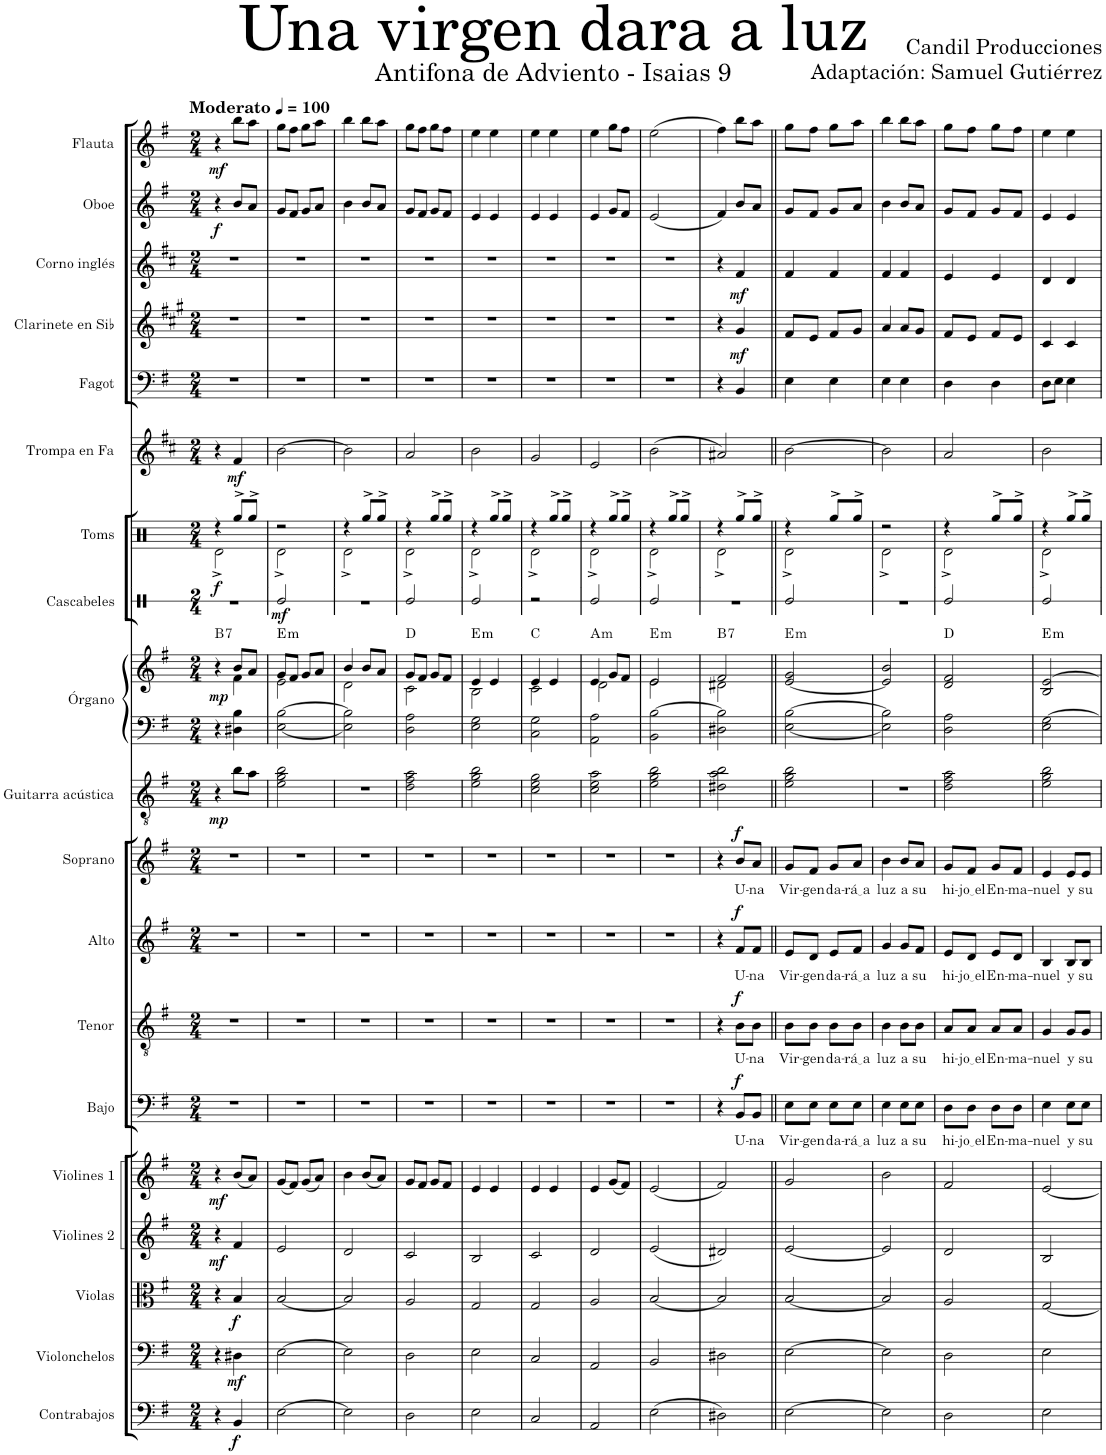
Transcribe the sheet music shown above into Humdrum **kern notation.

**kern	**dynam	**kern	**dynam	**kern	**dynam	**kern	**dynam	**kern	**dynam	**kern	**text	**dynam	**kern	**text	**dynam	**kern	**text	**dynam	**kern	**text	**dynam	**kern	**dynam	**kern	**kern	**dynam	**harte	**kern	**dynam	**kern	**dynam	**kern	**dynam	**kern	**dynam	**kern	**dynam	**kern	**kern	**dynam	**kern	**dynam
*part19	*part19	*part18	*part18	*part17	*part17	*part16	*part16	*part15	*part15	*part14	*part14	*part14	*part13	*part13	*part13	*part12	*part12	*part12	*part11	*part11	*part11	*part10	*part10	*part9	*part9	*part9	*part9	*part8	*part8	*part7	*part7	*part6	*part6	*part5	*part5	*part4	*part4	*part3	*part2	*part2	*part1	*part1
*staff20	*staff20	*staff19	*staff19	*staff18	*staff18	*staff17	*staff17	*staff16	*staff16	*staff15	*staff15	*staff15	*staff14	*staff14	*staff14	*staff13	*staff13	*staff13	*staff12	*staff12	*staff12	*staff11	*staff11	*staff10	*staff9	*staff9/10	*	*staff8	*staff8	*staff7	*staff7	*staff6	*staff6	*staff5	*staff5	*staff4	*staff4	*staff3	*staff2	*staff2	*staff1	*staff1
*I"Contrabajos	*	*I"Violonchelos	*	*I"Violas	*	*I"Violines 2	*	*I"Violines 1	*	*I"Bajo	*	*	*I"Tenor	*	*	*I"Alto	*	*	*I"Soprano	*	*	*I"Guitarra acústica	*	*I"Órgano	*	*	*	*I"Cascabeles	*	*I"Toms	*	*I"Trompa en Fa	*	*I"Fagot	*	*I"Clarinete en Sib	*	*I"Corno inglés	*I"Oboe	*	*I"Flauta	*
*I'Cbs.	*	*I'Vcs.	*	*I'Vlas.	*	*I'Vlns. 2	*	*I'Vlns. 1	*	*I'B.	*	*	*I'T.	*	*	*I'A.	*	*	*I'S.	*	*	*I'Guit.	*	*	*	*	*	*I'Casc.	*	*I'Toms	*	*	*	*I'Fg.	*	*I'Cl. en Sib	*	*I'Cor. Ingl.	*I'Ob.	*	*I'Fl.	*
*	*	*	*	*	*	*	*	*	*	*	*	*	*	*	*	*	*	*	*	*	*	*	*	*	*	*	*	*stria1	*	*	*	*	*	*	*	*	*	*	*	*	*	*
*clefF4	*	*clefF4	*	*clefC3	*	*clefG2	*	*clefG2	*	*clefF4	*	*	*clefGv2	*	*	*clefG2	*	*	*clefG2	*	*	*clefGv2	*	*clefF4	*clefG2	*	*	*clefX	*	*clefX	*	*clefG2	*	*clefF4	*	*clefG2	*	*clefG2	*clefG2	*	*clefG2	*
*Trd7c12	*	*	*	*	*	*	*	*	*	*	*	*	*	*	*	*	*	*	*	*	*	*	*	*	*	*	*	*	*	*	*	*Trd4c7	*	*	*	*Trd1c2	*	*Trd4c7	*	*	*	*
*k[f#]	*	*k[f#]	*	*k[f#]	*	*k[f#]	*	*k[f#]	*	*k[f#]	*	*	*k[f#]	*	*	*k[f#]	*	*	*k[f#]	*	*	*k[f#]	*	*k[f#]	*k[f#]	*	*	*k[]	*	*k[]	*	*k[f#c#]	*	*k[f#]	*	*k[f#c#g#]	*	*k[f#c#]	*k[f#]	*	*k[f#]	*
*M2/4	*	*M2/4	*	*M2/4	*	*M2/4	*	*M2/4	*	*M2/4	*	*	*M2/4	*	*	*M2/4	*	*	*M2/4	*	*	*M2/4	*	*M2/4	*M2/4	*	*	*M2/4	*	*M2/4	*	*M2/4	*	*M2/4	*	*M2/4	*	*M2/4	*M2/4	*	*M2/4	*
*MM100	*	*MM100	*	*MM100	*	*MM100	*	*MM100	*	*MM100	*	*	*MM100	*	*	*MM100	*	*	*MM100	*	*	*MM100	*	*MM100	*MM100	*	*	*MM100	*	*MM100	*	*MM100	*	*MM100	*	*MM100	*	*MM100	*MM100	*	*MM100	*
=1	=1	=1	=1	=1	=1	=1	=1	=1	=1	=1	=1	=1	=1	=1	=1	=1	=1	=1	=1	=1	=1	=1	=1	=1	=1	=1	=1	=1	=1	=1	=1	=1	=1	=1	=1	=1	=1	=1	=1	=1	=1	=1
*	*	*	*	*	*	*	*	*	*	*	*	*	*	*	*	*	*	*	*	*	*	*	*	*	*^	*	*	*	*	*^	*	*	*	*	*	*	*	*	*	*	*	*
!	!	!	!	!	!	!	!	!	!	!	!	!	!	!	!	!	!	!	!	!	!	!	!	!	!	!	!	!	!	!	!	!	!	!	!	!	!	!	!	!	!	!	!LO:TX:a:B:t=Moderato	!
!	!	!	!	!	!	!	!LO:DY:b	!	!LO:DY:b	!	!	!	!	!	!	!	!	!	!	!	!	!	!LO:DY:b	!	!	!	!LO:DY:b	!LO:H:kt=7	!	!	!	!	!LO:DY:b	!	!	!	!	!	!	!	!	!LO:DY:b	!	!LO:DY:b
4r	.	4r	.	4r	.	4r	mf	4r	mf	2r	.	.	2r	.	.	2r	.	.	2r	.	.	4r	mp	4r	4r	4ryy	mp	B:7	2r	.	4r	2Rd^\	f	4r	.	2r	.	2r	.	2r	4r	f	4r	mf
!	!LO:DY:b	!	!LO:DY:b	!	!LO:DY:b	!	!	!	!	!	!	!	!	!	!	!	!	!	!	!	!	!	!	!	!	!	!	!	!	!	!	!	!	!	!LO:DY:b	!	!	!	!	!	!	!	!	!
4BB/	f	4D#X\	mf	4B/	f	4f#/	.	(8b/L	.	.	.	.	.	.	.	.	.	.	.	.	.	8b\L	.	4D#X\ 4B\	8b/L	4f#\	.	.	.	.	8Rgg^/L	.	.	4f#/	mf	.	.	.	.	.	8b/L	.	8bb\L	.
.	.	.	.	.	.	.	.	8a/J)	.	.	.	.	.	.	.	.	.	.	.	.	.	8a\J	.	.	8a/J	.	.	.	.	.	8Rgg^/J	.	.	.	.	.	.	.	.	.	8a/J	.	8aa\J	.
=2	=2	=2	=2	=2	=2	=2	=2	=2	=2	=2	=2	=2	=2	=2	=2	=2	=2	=2	=2	=2	=2	=2	=2	=2	=2	=2	=2	=2	=2	=2	=2	=2	=2	=2	=2	=2	=2	=2	=2	=2	=2	=2	=2	=2
!	!	!	!	!	!	!	!	!	!	!	!	!	!	!	!	!	!	!	!	!	!	!	!	!	!	!	!	!LO:H:kt=m	!	!LO:DY:b	!	!	!	!	!	!	!	!	!	!	!	!	!	!
[2E\	.	[2E\	.	[2B/	.	2e/	.	(8g/L	.	2r	.	.	2r	.	.	2r	.	.	2r	.	.	2e\ 2g\ 2b\	.	[2E\ [2B\	8g/L	2e\	.	E:min	2Re/	mf	2r	2Rd^\	.	[2b\	.	2r	.	2r	.	2r	8g/L	.	8gg\L	.
.	.	.	.	.	.	.	.	8f#/J)	.	.	.	.	.	.	.	.	.	.	.	.	.	.	.	.	8f#/J	.	.	.	.	.	.	.	.	.	.	.	.	.	.	.	8f#/J	.	8ff#\J	.
.	.	.	.	.	.	.	.	(8g/L	.	.	.	.	.	.	.	.	.	.	.	.	.	.	.	.	8g/L	.	.	.	.	.	.	.	.	.	.	.	.	.	.	.	8g/L	.	8gg\L	.
.	.	.	.	.	.	.	.	8a/J)	.	.	.	.	.	.	.	.	.	.	.	.	.	.	.	.	8a/J	.	.	.	.	.	.	.	.	.	.	.	.	.	.	.	8a/J	.	8aa\J	.
=3	=3	=3	=3	=3	=3	=3	=3	=3	=3	=3	=3	=3	=3	=3	=3	=3	=3	=3	=3	=3	=3	=3	=3	=3	=3	=3	=3	=3	=3	=3	=3	=3	=3	=3	=3	=3	=3	=3	=3	=3	=3	=3	=3	=3
2E\]	.	2E\]	.	2B/]	.	2d/	.	4b\	.	2r	.	.	2r	.	.	2r	.	.	2r	.	.	2r	.	2E\] 2B\]	4b/	2d\	.	.	2r	.	4r	2Rd^\	.	2b\]	.	2r	.	2r	.	2r	4b\	.	4bb\	.
.	.	.	.	.	.	.	.	(8b/L	.	.	.	.	.	.	.	.	.	.	.	.	.	.	.	.	8b/L	.	.	.	.	.	8Rgg^/L	.	.	.	.	.	.	.	.	.	8b/L	.	8bb\L	.
.	.	.	.	.	.	.	.	8a/J)	.	.	.	.	.	.	.	.	.	.	.	.	.	.	.	.	8a/J	.	.	.	.	.	8Rgg^/J	.	.	.	.	.	.	.	.	.	8a/J	.	8aa\J	.
=4	=4	=4	=4	=4	=4	=4	=4	=4	=4	=4	=4	=4	=4	=4	=4	=4	=4	=4	=4	=4	=4	=4	=4	=4	=4	=4	=4	=4	=4	=4	=4	=4	=4	=4	=4	=4	=4	=4	=4	=4	=4	=4	=4	=4
2D\	.	2D\	.	2A/	.	2c/	.	8g/L	.	2r	.	.	2r	.	.	2r	.	.	2r	.	.	2d\ 2f#\ 2a\	.	2D\ 2A\	8g/L	2c\	.	D:maj	2Re/	.	4r	2Rd^\	.	2a/	.	2r	.	2r	.	2r	8g/L	.	8gg\L	.
.	.	.	.	.	.	.	.	8f#/J	.	.	.	.	.	.	.	.	.	.	.	.	.	.	.	.	8f#/J	.	.	.	.	.	.	.	.	.	.	.	.	.	.	.	8f#/J	.	8ff#\J	.
.	.	.	.	.	.	.	.	8g/L	.	.	.	.	.	.	.	.	.	.	.	.	.	.	.	.	8g/L	.	.	.	.	.	8Rgg^/L	.	.	.	.	.	.	.	.	.	8g/L	.	8gg\L	.
.	.	.	.	.	.	.	.	8f#/J	.	.	.	.	.	.	.	.	.	.	.	.	.	.	.	.	8f#/J	.	.	.	.	.	8Rgg^/J	.	.	.	.	.	.	.	.	.	8f#/J	.	8ff#\J	.
=5	=5	=5	=5	=5	=5	=5	=5	=5	=5	=5	=5	=5	=5	=5	=5	=5	=5	=5	=5	=5	=5	=5	=5	=5	=5	=5	=5	=5	=5	=5	=5	=5	=5	=5	=5	=5	=5	=5	=5	=5	=5	=5	=5	=5
!	!	!	!	!	!	!	!	!	!	!	!	!	!	!	!	!	!	!	!	!	!	!	!	!	!	!	!	!LO:H:kt=m	!	!	!	!	!	!	!	!	!	!	!	!	!	!	!	!
2E\	.	2E\	.	2G/	.	2B/	.	4e/	.	2r	.	.	2r	.	.	2r	.	.	2r	.	.	2e\ 2g\ 2b\	.	2E\ 2G\	4e/	2B\	.	E:min	2Re/	.	4r	2Rd^\	.	2b\	.	2r	.	2r	.	2r	4e/	.	4ee\	.
.	.	.	.	.	.	.	.	4e/	.	.	.	.	.	.	.	.	.	.	.	.	.	.	.	.	4e/	.	.	.	.	.	8Rgg^/L	.	.	.	.	.	.	.	.	.	4e/	.	4ee\	.
.	.	.	.	.	.	.	.	.	.	.	.	.	.	.	.	.	.	.	.	.	.	.	.	.	.	.	.	.	.	.	8Rgg^/J	.	.	.	.	.	.	.	.	.	.	.	.	.
=6	=6	=6	=6	=6	=6	=6	=6	=6	=6	=6	=6	=6	=6	=6	=6	=6	=6	=6	=6	=6	=6	=6	=6	=6	=6	=6	=6	=6	=6	=6	=6	=6	=6	=6	=6	=6	=6	=6	=6	=6	=6	=6	=6	=6
2C/	.	2C/	.	2G/	.	2c/	.	4e/	.	2r	.	.	2r	.	.	2r	.	.	2r	.	.	2c\ 2e\ 2g\	.	2C\ 2G\	4e/	2c\	.	C:maj	2r	.	4r	2Rd^\	.	2g/	.	2r	.	2r	.	2r	4e/	.	4ee\	.
.	.	.	.	.	.	.	.	4e/	.	.	.	.	.	.	.	.	.	.	.	.	.	.	.	.	4e/	.	.	.	.	.	8Rgg^/L	.	.	.	.	.	.	.	.	.	4e/	.	4ee\	.
.	.	.	.	.	.	.	.	.	.	.	.	.	.	.	.	.	.	.	.	.	.	.	.	.	.	.	.	.	.	.	8Rgg^/J	.	.	.	.	.	.	.	.	.	.	.	.	.
=7	=7	=7	=7	=7	=7	=7	=7	=7	=7	=7	=7	=7	=7	=7	=7	=7	=7	=7	=7	=7	=7	=7	=7	=7	=7	=7	=7	=7	=7	=7	=7	=7	=7	=7	=7	=7	=7	=7	=7	=7	=7	=7	=7	=7
!	!	!	!	!	!	!	!	!	!	!	!	!	!	!	!	!	!	!	!	!	!	!	!	!	!	!	!	!LO:H:kt=m	!	!	!	!	!	!	!	!	!	!	!	!	!	!	!	!
2AA/	.	2AA/	.	2A/	.	2d/	.	4e/	.	2r	.	.	2r	.	.	2r	.	.	2r	.	.	2c\ 2e\ 2a\	.	2AA\ 2A\	4e/	2d\	.	A:min	2Re/	.	4r	2Rd^\	.	2e/	.	2r	.	2r	.	2r	4e/	.	4ee\	.
.	.	.	.	.	.	.	.	(8g/L	.	.	.	.	.	.	.	.	.	.	.	.	.	.	.	.	8g/L	.	.	.	.	.	8Rgg^/L	.	.	.	.	.	.	.	.	.	8g/L	.	8gg\L	.
.	.	.	.	.	.	.	.	8f#/J)	.	.	.	.	.	.	.	.	.	.	.	.	.	.	.	.	8f#/J	.	.	.	.	.	8Rgg^/J	.	.	.	.	.	.	.	.	.	8f#/J	.	8ff#\J	.
=8	=8	=8	=8	=8	=8	=8	=8	=8	=8	=8	=8	=8	=8	=8	=8	=8	=8	=8	=8	=8	=8	=8	=8	=8	=8	=8	=8	=8	=8	=8	=8	=8	=8	=8	=8	=8	=8	=8	=8	=8	=8	=8	=8	=8
!	!	!	!	!	!	!	!	!	!	!	!	!	!	!	!	!	!	!	!	!	!	!	!	!	!	!	!	!LO:H:kt=m	!	!	!	!	!	!	!	!	!	!	!	!	!	!	!	!
(2E\	.	2BB/	.	[2B/	.	(2e/	.	(2e/	.	2r	.	.	2r	.	.	2r	.	.	2r	.	.	2e\ 2g\ 2b\	.	2BB\ [2B\	2e/	2e\	.	E:min	2Re/	.	4r	2Rd^\	.	(2b\	.	2r	.	2r	.	2r	(2e/	.	(2ee\	.
.	.	.	.	.	.	.	.	.	.	.	.	.	.	.	.	.	.	.	.	.	.	.	.	.	.	.	.	.	.	.	8Rgg^/L	.	.	.	.	.	.	.	.	.	.	.	.	.
.	.	.	.	.	.	.	.	.	.	.	.	.	.	.	.	.	.	.	.	.	.	.	.	.	.	.	.	.	.	.	8Rgg^/J	.	.	.	.	.	.	.	.	.	.	.	.	.
=9	=9	=9	=9	=9	=9	=9	=9	=9	=9	=9	=9	=9	=9	=9	=9	=9	=9	=9	=9	=9	=9	=9	=9	=9	=9	=9	=9	=9	=9	=9	=9	=9	=9	=9	=9	=9	=9	=9	=9	=9	=9	=9	=9	=9
!	!	!	!	!	!	!	!	!	!	!	!	!	!	!	!	!	!	!	!	!	!	!	!	!	!	!	!	!LO:H:kt=7	!	!	!	!	!	!	!	!	!	!	!	!	!	!	!	!
2D#X\)	.	2D#X\	.	2B/]	.	2d#X/)	.	2f#/)	.	4r	.	.	4r	.	.	4r	.	.	4r	.	.	2d#X\ 2a\ 2b\	.	2D#X\ 2B\]	2f#/	2d#X\	.	B:7	2r	.	4r	2Rd^\	.	2a#X/)	.	4r	.	4r	.	4r	4f#/)	.	4ff#\)	.
!	!	!	!	!	!	!	!	!	!	!	!LO:LY:b	!LO:DY:a	!	!LO:LY:b	!LO:DY:a	!	!LO:LY:b	!LO:DY:a	!	!LO:LY:b	!LO:DY:a	!	!	!	!	!	!	!	!	!	!	!	!	!	!	!	!LO:DY:a	!	!LO:DY:a	!	!	!	!	!
.	.	.	.	.	.	.	.	.	.	8BB/L	U-	f	8B\L	U-	f	8f#/L	U-	f	8b/L	U-	f	.	.	.	.	.	.	.	.	.	8Rgg^/L	.	.	.	.	4BB/	mf	4g#/	mf	4f#/	8b/L	.	8bb\L	.
!	!	!	!	!	!	!	!	!	!	!	!LO:LY:b	!	!	!LO:LY:b	!	!	!LO:LY:b	!	!	!LO:LY:b	!	!	!	!	!	!	!	!	!	!	!	!	!	!	!	!	!	!	!	!	!	!	!	!
.	.	.	.	.	.	.	.	.	.	8BB/J	-na	.	8B\J	-na	.	8f#/J	-na	.	8a/J	-na	.	.	.	.	.	.	.	.	.	.	8Rgg^/J	.	.	.	.	.	.	.	.	.	8a/J	.	8aa\J	.
*	*	*	*	*	*	*	*	*	*	*	*	*	*	*	*	*	*	*	*	*	*	*	*	*	*v	*v	*	*	*	*	*	*	*	*	*	*	*	*	*	*	*	*	*	*
=10||	=10||	=10||	=10||	=10||	=10||	=10||	=10||	=10||	=10||	=10||	=10||	=10||	=10||	=10||	=10||	=10||	=10||	=10||	=10||	=10||	=10||	=10||	=10||	=10||	=10||	=10||	=10||	=10||	=10||	=10||	=10||	=10||	=10||	=10||	=10||	=10||	=10||	=10||	=10||	=10||	=10||	=10||	=10||
!	!	!	!	!	!	!	!	!	!	!	!LO:LY:b	!	!	!LO:LY:b	!	!	!LO:LY:b	!	!	!LO:LY:b	!	!	!	!	!	!	!LO:H:kt=m	!	!	!	!	!	!	!	!	!	!	!	!	!	!	!	!
[2E\	.	[2E\	.	[2B/	.	[2e/	.	2g/	.	8E\L	Vir-	.	8B\L	Vir-	.	8e/L	Vir-	.	8g/L	Vir-	.	2e\ 2g\ 2b\	.	[2E\ [2B\	[2e/ 2g/	.	E:min	2Re/	.	4r	2Rd^\	.	[2b\	.	4E\	.	8f#/L	.	4f#/	8g/L	.	8gg\L	.
!	!	!	!	!	!	!	!	!	!	!	!LO:LY:b	!	!	!LO:LY:b	!	!	!LO:LY:b	!	!	!LO:LY:b	!	!	!	!	!	!	!	!	!	!	!	!	!	!	!	!	!	!	!	!	!	!	!
.	.	.	.	.	.	.	.	.	.	8E\J	-gen	.	8B\J	-gen	.	8d/J	-gen	.	8f#/J	-gen	.	.	.	.	.	.	.	.	.	.	.	.	.	.	.	.	8e/J	.	.	8f#/J	.	8ff#\J	.
!	!	!	!	!	!	!	!	!	!	!	!LO:LY:b	!	!	!LO:LY:b	!	!	!LO:LY:b	!	!	!LO:LY:b	!	!	!	!	!	!	!	!	!	!	!	!	!	!	!	!	!	!	!	!	!	!	!
.	.	.	.	.	.	.	.	.	.	8E\L	da-	.	8B\L	da-	.	8e/L	da-	.	8g/L	da-	.	.	.	.	.	.	.	.	.	8Rgg^/L	.	.	.	.	4E\	.	8f#/L	.	4f#/	8g/L	.	8gg\L	.
!	!	!	!	!	!	!	!	!	!	!	!LO:LY:b	!	!	!LO:LY:b	!	!	!LO:LY:b	!	!	!LO:LY:b	!	!	!	!	!	!	!	!	!	!	!	!	!	!	!	!	!	!	!	!	!	!	!
.	.	.	.	.	.	.	.	.	.	8E\J	rá a	.	8B\J	rá a	.	8f#/J	rá a	.	8a/J	rá a	.	.	.	.	.	.	.	.	.	8Rgg^/J	.	.	.	.	.	.	8g#/J	.	.	8a/J	.	8aa\J	.
=11	=11	=11	=11	=11	=11	=11	=11	=11	=11	=11	=11	=11	=11	=11	=11	=11	=11	=11	=11	=11	=11	=11	=11	=11	=11	=11	=11	=11	=11	=11	=11	=11	=11	=11	=11	=11	=11	=11	=11	=11	=11	=11	=11
!	!	!	!	!	!	!	!	!	!	!	!LO:LY:b	!	!	!LO:LY:b	!	!	!LO:LY:b	!	!	!LO:LY:b	!	!	!	!	!	!	!	!	!	!	!	!	!	!	!	!	!	!	!	!	!	!	!
2E\]	.	2E\]	.	2B/]	.	2e/]	.	2b\	.	4E\	luz	.	4B\	luz	.	4g/	luz	.	4b\	luz	.	2r	.	2E\] 2B\]	2e/] 2b/	.	.	2r	.	2r	2Rd^\	.	2b\]	.	4E\	.	4a/	.	4f#/	4b\	.	4bb\	.
!	!	!	!	!	!	!	!	!	!	!	!LO:LY:b	!	!	!LO:LY:b	!	!	!LO:LY:b	!	!	!LO:LY:b	!	!	!	!	!	!	!	!	!	!	!	!	!	!	!	!	!	!	!	!	!	!	!
.	.	.	.	.	.	.	.	.	.	8E\L	a	.	8B\L	a	.	8g/L	a	.	8b/L	a	.	.	.	.	.	.	.	.	.	.	.	.	.	.	4E\	.	8a/L	.	4f#/	8b/L	.	8bb\L	.
!	!	!	!	!	!	!	!	!	!	!	!LO:LY:b	!	!	!LO:LY:b	!	!	!LO:LY:b	!	!	!LO:LY:b	!	!	!	!	!	!	!	!	!	!	!	!	!	!	!	!	!	!	!	!	!	!	!
.	.	.	.	.	.	.	.	.	.	8E\J	su	.	8B\J	su	.	8f#/J	su	.	8a/J	su	.	.	.	.	.	.	.	.	.	.	.	.	.	.	.	.	8g#/J	.	.	8a/J	.	8aa\J	.
=12	=12	=12	=12	=12	=12	=12	=12	=12	=12	=12	=12	=12	=12	=12	=12	=12	=12	=12	=12	=12	=12	=12	=12	=12	=12	=12	=12	=12	=12	=12	=12	=12	=12	=12	=12	=12	=12	=12	=12	=12	=12	=12	=12
!	!	!	!	!	!	!	!	!	!	!	!LO:LY:b	!	!	!LO:LY:b	!	!	!LO:LY:b	!	!	!LO:LY:b	!	!	!	!	!	!	!	!	!	!	!	!	!	!	!	!	!	!	!	!	!	!	!
2D\	.	2D\	.	2A/	.	2d/	.	2f#/	.	8D\L	hi-	.	8A/L	hi-	.	8e/L	hi-	.	8g/L	hi-	.	2d\ 2f#\ 2a\	.	2D\ 2A\	2d/ 2f#/	.	D:maj	2Re/	.	4r	2Rd^\	.	2a/	.	4D\	.	8f#/L	.	4e/	8g/L	.	8gg\L	.
!	!	!	!	!	!	!	!	!	!	!	!LO:LY:b	!	!	!LO:LY:b	!	!	!LO:LY:b	!	!	!LO:LY:b	!	!	!	!	!	!	!	!	!	!	!	!	!	!	!	!	!	!	!	!	!	!	!
.	.	.	.	.	.	.	.	.	.	8D\J	jo el	.	8A/J	jo el	.	8d/J	jo el	.	8f#/J	jo el	.	.	.	.	.	.	.	.	.	.	.	.	.	.	.	.	8e/J	.	.	8f#/J	.	8ff#\J	.
!	!	!	!	!	!	!	!	!	!	!	!LO:LY:b	!	!	!LO:LY:b	!	!	!LO:LY:b	!	!	!LO:LY:b	!	!	!	!	!	!	!	!	!	!	!	!	!	!	!	!	!	!	!	!	!	!	!
.	.	.	.	.	.	.	.	.	.	8D\L	En-	.	8A/L	En-	.	8e/L	En-	.	8g/L	En-	.	.	.	.	.	.	.	.	.	8Rgg^/L	.	.	.	.	4D\	.	8f#/L	.	4e/	8g/L	.	8gg\L	.
!	!	!	!	!	!	!	!	!	!	!	!LO:LY:b	!	!	!LO:LY:b	!	!	!LO:LY:b	!	!	!LO:LY:b	!	!	!	!	!	!	!	!	!	!	!	!	!	!	!	!	!	!	!	!	!	!	!
.	.	.	.	.	.	.	.	.	.	8D\J	-ma-	.	8A/J	-ma-	.	8d/J	-ma-	.	8f#/J	-ma-	.	.	.	.	.	.	.	.	.	8Rgg^/J	.	.	.	.	.	.	8e/J	.	.	8f#/J	.	8ff#\J	.
=13	=13	=13	=13	=13	=13	=13	=13	=13	=13	=13	=13	=13	=13	=13	=13	=13	=13	=13	=13	=13	=13	=13	=13	=13	=13	=13	=13	=13	=13	=13	=13	=13	=13	=13	=13	=13	=13	=13	=13	=13	=13	=13	=13
!	!	!	!	!	!	!	!	!	!	!	!LO:LY:b	!	!	!LO:LY:b	!	!	!LO:LY:b	!	!	!LO:LY:b	!	!	!	!	!	!	!LO:H:kt=m	!	!	!	!	!	!	!	!	!	!	!	!	!	!	!	!
2E\	.	2E\	.	[2G/	.	2B/	.	[2e/	.	4E\	-nuel	.	4G/	-nuel	.	4B/	-nuel	.	4e/	-nuel	.	2e\ 2g\ 2b\	.	2E\ [2G\	2B/ [2e/	.	E:min	2Re/	.	4r	2Rd^\	.	2b\	.	8D\L	.	4c#/	.	4d/	4e/	.	4ee\	.
.	.	.	.	.	.	.	.	.	.	.	.	.	.	.	.	.	.	.	.	.	.	.	.	.	.	.	.	.	.	.	.	.	.	.	8E\J	.	.	.	.	.	.	.	.
!	!	!	!	!	!	!	!	!	!	!	!LO:LY:b	!	!	!LO:LY:b	!	!	!LO:LY:b	!	!	!LO:LY:b	!	!	!	!	!	!	!	!	!	!	!	!	!	!	!	!	!	!	!	!	!	!	!
.	.	.	.	.	.	.	.	.	.	8E\L	y	.	8G/L	y	.	8B/L	y	.	8e/L	y	.	.	.	.	.	.	.	.	.	8Rgg^/L	.	.	.	.	4E\	.	4c#/	.	4d/	4e/	.	4ee\	.
!	!	!	!	!	!	!	!	!	!	!	!LO:LY:b	!	!	!LO:LY:b	!	!	!LO:LY:b	!	!	!LO:LY:b	!	!	!	!	!	!	!	!	!	!	!	!	!	!	!	!	!	!	!	!	!	!	!
.	.	.	.	.	.	.	.	.	.	8E\J	su	.	8G/J	su	.	8B/J	su	.	8e/J	su	.	.	.	.	.	.	.	.	.	8Rgg^/J	.	.	.	.	.	.	.	.	.	.	.	.	.
*	*	*	*	*	*	*	*	*	*	*	*	*	*	*	*	*	*	*	*	*	*	*	*	*	*	*	*	*	*	*v	*v	*	*	*	*	*	*	*	*	*	*	*	*
=	=	=	=	=	=	=	=	=	=	=	=	=	=	=	=	=	=	=	=	=	=	=	=	=	=	=	=	=	=	=	=	=	=	=	=	=	=	=	=	=	=	=
*-	*-	*-	*-	*-	*-	*-	*-	*-	*-	*-	*-	*-	*-	*-	*-	*-	*-	*-	*-	*-	*-	*-	*-	*-	*-	*-	*-	*-	*-	*-	*-	*-	*-	*-	*-	*-	*-	*-	*-	*-	*-	*-
